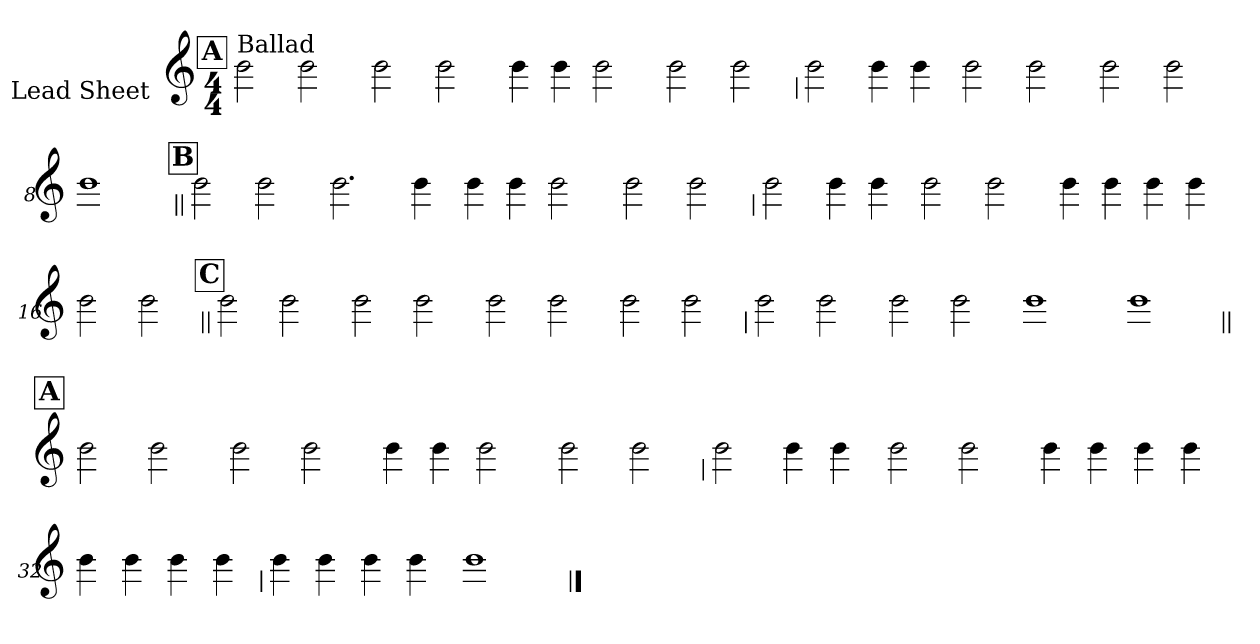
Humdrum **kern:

**kern
*part1
*staff1
*I"Lead Sheet
*stria0
*clefG2
*k[]
*C:
*M4/4
!!LO:REH:place=s1:a:t=A
=1||
!LO:TX:a:t=Ballad
2b
2b
=2-
2b
2b
=3-
4b
4b
2b
=4-
2b
2b
!!LO:LB:g=z
=5
2b
4b
4b
=6-
2b
2b
=7-
2b
2b
=8-
1b
!!LO:LB:g=z
!!LO:REH:place=s1:a:t=B
=9||
2b
2b
=10-
2.b
4b
=11-
4b
4b
2b
=12-
2b
2b
!!LO:LB:g=z
=13
2b
4b
4b
=14-
2b
2b
=15-
4b
4b
4b
4b
=16-
2b
2b
!!LO:LB:g=z
!!LO:REH:place=s1:a:t=C
=17||
2b
2b
=18-
2b
2b
=19-
2b
2b
=20-
2b
2b
!!LO:LB:g=z
=21
2b
2b
=22-
2b
2b
=23-
1b
=24-
1b
!!LO:LB:g=z
!!LO:REH:place=s1:a:t=A
=25||
2b
2b
=26-
2b
2b
=27-
4b
4b
2b
=28-
2b
2b
!!LO:LB:g=z
=29
2b
4b
4b
=30-
2b
2b
=31-
4b
4b
4b
4b
=32-
4b
4b
4b
4b
!!LO:LB:g=z
=33
4b
4b
4b
4b
=34-
1b
==
*-
